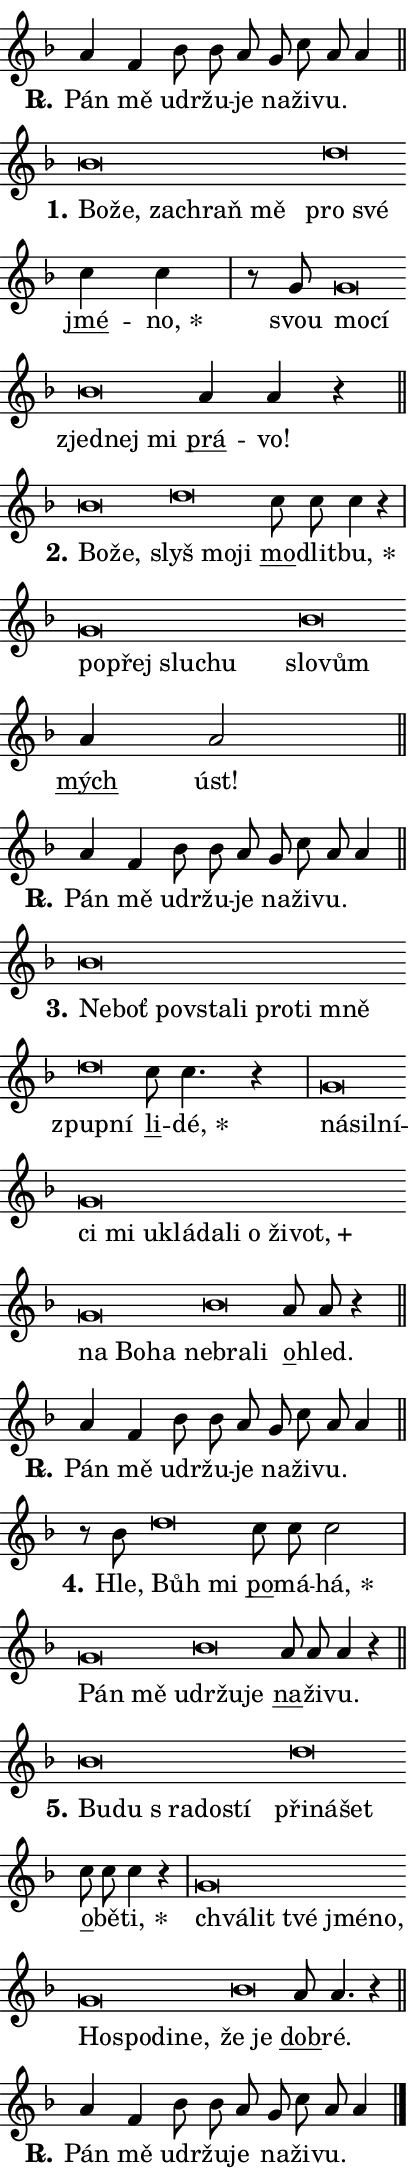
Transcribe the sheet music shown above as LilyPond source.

\version "2.24.0"
\header { tagline = "" }
\paper {
  indent = 0\cm
  top-margin = 0\cm
  right-margin = 0.13\cm % to fit lyric hyphens
  bottom-margin = 0\cm
  left-margin = 0\cm
  paper-width = 7\cm
  page-breaking = #ly:one-page-breaking
  system-system-spacing.basic-distance = #11
  score-system-spacing.basic-distance = #11
  ragged-last = ##f
}


%% Author: Thomas Morley
%% https://lists.gnu.org/archive/html/lilypond-user/2020-05/msg00002.html
#(define (line-position grob)
"Returns position of @var[grob} in current system:
   @code{'start}, if at first time-step
   @code{'end}, if at last time-step
   @code{'middle} otherwise
"
  (let* ((col (ly:item-get-column grob))
         (ln (ly:grob-object col 'left-neighbor))
         (rn (ly:grob-object col 'right-neighbor))
         (col-to-check-left (if (ly:grob? ln) ln col))
         (col-to-check-right (if (ly:grob? rn) rn col))
         (break-dir-left
           (and
             (ly:grob-property col-to-check-left 'non-musical #f)
             (ly:item-break-dir col-to-check-left)))
         (break-dir-right
           (and
             (ly:grob-property col-to-check-right 'non-musical #f)
             (ly:item-break-dir col-to-check-right))))
        (cond ((eqv? 1 break-dir-left) 'start)
              ((eqv? -1 break-dir-right) 'end)
              (else 'middle))))

#(define (tranparent-at-line-position vctor)
  (lambda (grob)
  "Relying on @code{line-position} select the relevant enry from @var{vctor}.
Used to determine transparency,"
    (case (line-position grob)
      ((end) (not (vector-ref vctor 0)))
      ((middle) (not (vector-ref vctor 1)))
      ((start) (not (vector-ref vctor 2))))))

noteHeadBreakVisibility =
#(define-music-function (break-visibility)(vector?)
"Makes @code{NoteHead}s transparent relying on @var{break-visibility}"
#{
  \override NoteHead.transparent =
    #(tranparent-at-line-position break-visibility)
#})

#(define delete-ledgers-for-transparent-note-heads
  (lambda (grob)
    "Reads whether a @code{NoteHead} is transparent.
If so this @code{NoteHead} is removed from @code{'note-heads} from
@var{grob}, which is supposed to be @code{LedgerLineSpanner}.
As a result ledgers are not printed for this @code{NoteHead}"
    (let* ((nhds-array (ly:grob-object grob 'note-heads))
           (nhds-list
             (if (ly:grob-array? nhds-array)
                 (ly:grob-array->list nhds-array)
                 '()))
           ;; Relies on the transparent-property being done before
           ;; Staff.LedgerLineSpanner.after-line-breaking is executed.
           ;; This is fragile ...
           (to-keep
             (remove
               (lambda (nhd)
                 (ly:grob-property nhd 'transparent #f))
               nhds-list)))
      ;; TODO find a better method to iterate over grob-arrays, similiar
      ;; to filter/remove etc for lists
      ;; For now rebuilt from scratch
      (set! (ly:grob-object grob 'note-heads)  '())
      (for-each
        (lambda (nhd)
          (ly:pointer-group-interface::add-grob grob 'note-heads nhd))
        to-keep))))

squashNotes = {
  \override NoteHead.X-extent = #'(-0.2 . 0.2)
  \override NoteHead.Y-extent = #'(-0.75 . 0)
  \override NoteHead.stencil =
    #(lambda (grob)
       (let ((pos (ly:grob-property grob 'staff-position)))
         (begin
           (if (< pos -7) (display "ERROR: Lower brevis then expected\n") (display "OK: Expected brevis position\n"))
           (if (<= pos -6) ly:text-interface::print ly:note-head::print))))
}
unSquashNotes = {
  \revert NoteHead.X-extent
  \revert NoteHead.Y-extent
  \revert NoteHead.stencil
}

hideNotes = \noteHeadBreakVisibility #begin-of-line-visible
unHideNotes = \noteHeadBreakVisibility #all-visible

% work-around for resetting accidentals
% https://lilypond.org/doc/v2.23/Documentation/notation/displaying-rhythms#unmetered-music
cadenzaMeasure = {
  \cadenzaOff
  \partial 1024 s1024
  \cadenzaOn
}

#(define-markup-command (accent layout props text) (markup?)
  "Underline accented syllable"
  (interpret-markup layout props
    #{\markup \override #'(offset . 4.3) \underline { #text }#}))

responsum = \markup \concat {
  "R" \hspace #-1.05 \path #0.1 #'((moveto 0 0.07) (lineto 0.9 0.8)) \hspace #0.05 "."
}

spaceSize = #0.6828661417322834 % exact space size for TeX Gyre Schola

\layout {
  \context {
    \Staff
    \remove "Time_signature_engraver"
    \override LedgerLineSpanner.after-line-breaking = #delete-ledgers-for-transparent-note-heads
  }
  \context {
    \Lyrics {
      \override LyricSpace.minimum-distance = \spaceSize
      \override LyricText.font-name = #"TeX Gyre Schola"
      \override LyricText.font-size = 1
      \override StanzaNumber.font-name = #"TeX Gyre Schola Bold"
      \override StanzaNumber.font-size = 1
    }
  }
  \context {
    \Score 
    \override NoteHead.text =
      #(lambda (grob) 
        (let ((pos (ly:grob-property grob 'staff-position)))
          #{\markup {
            \combine
              \halign #-0.55 \raise #(if (= pos -6) 0 0.5) \override #'(thickness . 2) \draw-line #'(3.2 . 0)
              \musicglyph "noteheads.sM1"
          }#}))
  }
}

% magnetic-lyrics.ily
%
%   written by
%     Jean Abou Samra <jean@abou-samra.fr>
%     Werner Lemberg <wl@gnu.org>
%
%   adapted by
%     Jiri Hon <jiri.hon@gmail.com>
%
% Version 2022-Apr-15

% https://www.mail-archive.com/lilypond-user@gnu.org/msg149350.html

#(define (Left_hyphen_pointer_engraver context)
   "Collect syllable-hyphen-syllable occurrences in lyrics and store
them in properties.  This engraver only looks to the left.  For
example, if the lyrics input is @code{foo -- bar}, it does the
following.

@itemize @bullet
@item
Set the @code{text} property of the @code{LyricHyphen} grob between
@q{foo} and @q{bar} to @code{foo}.

@item
Set the @code{left-hyphen} property of the @code{LyricText} grob with
text @q{foo} to the @code{LyricHyphen} grob between @q{foo} and
@q{bar}.
@end itemize

Use this auxiliary engraver in combination with the
@code{lyric-@/text::@/apply-@/magnetic-@/offset!} hook."
   (let ((hyphen #f)
         (text #f))
     (make-engraver
      (acknowledgers
       ((lyric-syllable-interface engraver grob source-engraver)
        (set! text grob)))
      (end-acknowledgers
       ((lyric-hyphen-interface engraver grob source-engraver)
        ;(when (not (grob::has-interface grob 'lyric-space-interface))
          (set! hyphen grob)));)
      ((stop-translation-timestep engraver)
       (when (and text hyphen)
         (ly:grob-set-object! text 'left-hyphen hyphen))
       (set! text #f)
       (set! hyphen #f)))))

#(define (lyric-text::apply-magnetic-offset! grob)
   "If the space between two syllables is less than the value in
property @code{LyricText@/.details@/.squash-threshold}, move the right
syllable to the left so that it gets concatenated with the left
syllable.

Use this function as a hook for
@code{LyricText@/.after-@/line-@/breaking} if the
@code{Left_@/hyphen_@/pointer_@/engraver} is active."
   (let ((hyphen (ly:grob-object grob 'left-hyphen #f)))
     (when hyphen
       (let ((left-text (ly:spanner-bound hyphen LEFT)))
         (when (grob::has-interface left-text 'lyric-syllable-interface)
           (let* ((common (ly:grob-common-refpoint grob left-text X))
                  (this-x-ext (ly:grob-extent grob common X))
                  (left-x-ext
                   (begin
                     ;; Trigger magnetism for left-text.
                     (ly:grob-property left-text 'after-line-breaking)
                     (ly:grob-extent left-text common X)))
                  ;; `delta` is the gap width between two syllables.
                  (delta (- (interval-start this-x-ext)
                            (interval-end left-x-ext)))
                  (details (ly:grob-property grob 'details))
                  (threshold (assoc-get 'squash-threshold details 0.2)))
             (when (< delta threshold)
               (let* (;; We have to manipulate the input text so that
                      ;; ligatures crossing syllable boundaries are not
                      ;; disabled.  For languages based on the Latin
                      ;; script this is essentially a beautification.
                      ;; However, for non-Western scripts it can be a
                      ;; necessity.
                      (lt (ly:grob-property left-text 'text))
                      (rt (ly:grob-property grob 'text))
                      (is-space (grob::has-interface hyphen 'lyric-space-interface))
                      (space (if is-space " " ""))
                      (extra-delta (if is-space spaceSize 0))
                      ;; Append new syllable.
                      (ltrt-space (if (and (string? lt) (string? rt))
                                (string-append lt space rt)
                                (make-concat-markup (list lt space rt))))
                      ;; Right-align `ltrt` to the right side.
                      (ltrt-space-markup (grob-interpret-markup
                               grob
                               (make-translate-markup
                                (cons (interval-length this-x-ext) 0)
                                (make-right-align-markup ltrt-space)))))
                 (begin
                   ;; Don't print `left-text`.
                   (ly:grob-set-property! left-text 'stencil #f)
                   ;; Set text and stencil (which holds all collected
                   ;; syllables so far) and shift it to the left.
                   (ly:grob-set-property! grob 'text ltrt-space)
                   (ly:grob-set-property! grob 'stencil ltrt-space-markup)
                   (ly:grob-translate-axis! grob (- (- delta extra-delta)) X))))))))))


#(define (lyric-hyphen::displace-bounds-first grob)
   ;; Make very sure this callback isn't triggered too early.
   (let ((left (ly:spanner-bound grob LEFT))
         (right (ly:spanner-bound grob RIGHT)))
     (ly:grob-property left 'after-line-breaking)
     (ly:grob-property right 'after-line-breaking)
     (ly:lyric-hyphen::print grob)))

squashThreshold = #0.4

\layout {
  \context {
    \Lyrics
    \consists #Left_hyphen_pointer_engraver
    \override LyricText.after-line-breaking =
      #lyric-text::apply-magnetic-offset!
    \override LyricHyphen.stencil = #lyric-hyphen::displace-bounds-first
    \override LyricText.details.squash-threshold = \squashThreshold
    \override LyricHyphen.minimum-distance = 0
    \override LyricHyphen.minimum-length = \squashThreshold
  }
}

squashText = \override LyricText.details.squash-threshold = 9999
unSquashText = \override LyricText.details.squash-threshold = \squashThreshold

leftText = \override LyricText.self-alignment-X = #LEFT
unLeftText = \revert LyricText.self-alignment-X

starOffset = #(lambda (grob) 
                (let ((x_offset (ly:self-alignment-interface::aligned-on-x-parent grob)))
                  (if (= x_offset 0) 0 (+ x_offset 1.2))))

star = #(define-music-function (syllable)(string?)
"Append star separator at the end of a syllable"
#{
  \once \override LyricText.X-offset = #starOffset
  \lyricmode { \markup {
    #syllable
    \override #'((font-name . "TeX Gyre Schola Bold")) \hspace #0.2 \lower #0.65 \larger "*"
  } }
#})

starAccent = #(define-music-function (syllable)(string?)
"Append star separator at the end of a syllable and make accent"
#{
  \once \override LyricText.X-offset = #starOffset
  \lyricmode { \markup {
    \accent #syllable
    \override #'((font-name . "TeX Gyre Schola Bold")) \hspace #0.2 \lower #0.65 \larger "*"
  } }
#})

breath = #(define-music-function (syllable)(string?)
"Append breathing indicator at the end of a syllable"
#{
  \lyricmode { \markup { #syllable "+" } }
#})

optionalBreath = #(define-music-function (syllable)(string?)
"Append optional breathing indicator at the end of a syllable"
#{
  \lyricmode { \markup { #syllable "(+)" } }
#})


\score {
    <<
        \new Voice = "melody" { \cadenzaOn \key f \major \relative { a'4 f bes8 bes a g c a a4 \cadenzaMeasure \bar "||" \break } }
        \new Lyrics \lyricsto "melody" { \lyricmode { \set stanza = \responsum
Pán mě udr -- žu -- je na -- ži -- vu. \repeat unfold 1 { \skip 1 } } }
    >>
    \layout {}
}

\score {
    <<
        \new Voice = "melody" { \cadenzaOn \key f \major \relative { \squashNotes bes'\breve*1/16 \hideNotes \breve*1/16 \bar "" \breve*1/16 \bar "" \breve*1/16 \breve*1/16 \bar "" \unHideNotes \unSquashNotes \squashNotes d\breve*1/16 \hideNotes \breve*1/16 \bar "" \unHideNotes \unSquashNotes \bar "" c4 c \cadenzaMeasure \bar "|" r8 g \squashNotes g\breve*1/16 \hideNotes \breve*1/16 \bar "" \unHideNotes \unSquashNotes \squashNotes bes\breve*1/16 \hideNotes \breve*1/16 \breve*1/16 \bar "" \unHideNotes \unSquashNotes \bar "" a4 a r \cadenzaMeasure \bar "||" \break } }
        \new Lyrics \lyricsto "melody" { \lyricmode { \set stanza = "1."
\leftText Bo -- \squashText že, za -- chraň mě \leftText \unLeftText \unSquashText pro \squashText své \unLeftText \unSquashText \markup \accent jmé -- \star no, svou \leftText mo -- \squashText cí \leftText \unLeftText \unSquashText zjed -- \squashText nej mi \unLeftText \unSquashText \markup \accent prá -- vo! } }
    >>
    \layout {}
}

\score {
    <<
        \new Voice = "melody" { \cadenzaOn \key f \major \relative { \squashNotes bes'\breve*1/16 \hideNotes \breve*1/16 \bar "" \unHideNotes \unSquashNotes \squashNotes d\breve*1/16 \hideNotes \breve*1/16 \breve*1/16 \bar "" \unHideNotes \unSquashNotes \bar "" c8 c c4 r \cadenzaMeasure \bar "|" \squashNotes g\breve*1/16 \hideNotes \breve*1/16 \bar "" \breve*1/16 \breve*1/16 \bar "" \unHideNotes \unSquashNotes \squashNotes bes\breve*1/16 \hideNotes \breve*1/16 \bar "" \unHideNotes \unSquashNotes \bar "" a4 a2 \cadenzaMeasure \bar "||" \break } }
        \new Lyrics \lyricsto "melody" { \lyricmode { \set stanza = "2."
\leftText Bo -- \squashText že, \leftText \unLeftText \unSquashText slyš \squashText mo -- ji \unLeftText \unSquashText \markup \accent mo -- dlit -- \star bu, \leftText po -- \squashText přej slu -- chu \leftText \unLeftText \unSquashText slo -- \squashText vům \unLeftText \unSquashText \markup \accent mých úst! } }
    >>
    \layout {}
}

\score {
    <<
        \new Voice = "melody" { \cadenzaOn \key f \major \relative { a'4 f bes8 bes a g c a a4 \cadenzaMeasure \bar "||" \break } }
        \new Lyrics \lyricsto "melody" { \lyricmode { \set stanza = \responsum
Pán mě udr -- žu -- je na -- ži -- vu. \repeat unfold 1 { \skip 1 } } }
    >>
    \layout {}
}

\score {
    <<
        \new Voice = "melody" { \cadenzaOn \key f \major \relative { \squashNotes bes'\breve*1/16 \hideNotes \breve*1/16 \bar "" \breve*1/16 \bar "" \breve*1/16 \bar "" \breve*1/16 \bar "" \breve*1/16 \bar "" \breve*1/16 \breve*1/16 \bar "" \unHideNotes \unSquashNotes \squashNotes d\breve*1/16 \hideNotes \breve*1/16 \bar "" \unHideNotes \unSquashNotes \bar "" c8 c4. r4 \cadenzaMeasure \bar "|" \squashNotes g\breve*1/16 \hideNotes \breve*1/16 \bar "" \breve*1/16 \bar "" \breve*1/16 \bar "" \breve*1/16 \bar "" \breve*1/16 \bar "" \breve*1/16 \bar "" \breve*1/16 \bar "" \breve*1/16 \bar "" \breve*1/16 \bar "" \breve*1/16 \bar "" \breve*1/16 \bar "" \breve*1/16 \bar "" \breve*1/16 \breve*1/16 \bar "" \unHideNotes \unSquashNotes \squashNotes bes\breve*1/16 \hideNotes \breve*1/16 \breve*1/16 \bar "" \unHideNotes \unSquashNotes \bar "" a8 a r4 \cadenzaMeasure \bar "||" \break } }
        \new Lyrics \lyricsto "melody" { \lyricmode { \set stanza = "3."
\leftText Ne -- \squashText boť po -- vsta -- li pro -- ti mně \leftText \unLeftText \unSquashText zpup -- \squashText ní \unLeftText \unSquashText \markup \accent li -- \star dé, \leftText ná -- \squashText sil -- ní -- ci mi u -- klá -- da -- li o ži -- \breath "vot," na Bo -- ha \leftText \unLeftText \unSquashText neb -- \squashText ra -- li \unLeftText \unSquashText \markup \accent o -- hled. } }
    >>
    \layout {}
}

\score {
    <<
        \new Voice = "melody" { \cadenzaOn \key f \major \relative { a'4 f bes8 bes a g c a a4 \cadenzaMeasure \bar "||" \break } }
        \new Lyrics \lyricsto "melody" { \lyricmode { \set stanza = \responsum
Pán mě udr -- žu -- je na -- ži -- vu. \repeat unfold 1 { \skip 1 } } }
    >>
    \layout {}
}

\score {
    <<
        \new Voice = "melody" { \cadenzaOn \key f \major \relative { r8 bes'8 \squashNotes d\breve*1/16 \hideNotes \breve*1/16 \bar "" \unHideNotes \unSquashNotes \bar "" c8 c c2 \cadenzaMeasure \bar "|" \squashNotes g\breve*1/16 \hideNotes \breve*1/16 \bar "" \unHideNotes \unSquashNotes \squashNotes bes\breve*1/16 \hideNotes \breve*1/16 \breve*1/16 \bar "" \unHideNotes \unSquashNotes \bar "" a8 a a4 r \cadenzaMeasure \bar "||" \break } }
        \new Lyrics \lyricsto "melody" { \lyricmode { \set stanza = "4."
Hle, \leftText Bůh \squashText mi \unLeftText \unSquashText \markup \accent po -- má -- \star há, \leftText Pán \squashText mě \leftText \unLeftText \unSquashText udr -- \squashText žu -- je \unLeftText \unSquashText \markup \accent na -- ži -- vu. } }
    >>
    \layout {}
}

\score {
    <<
        \new Voice = "melody" { \cadenzaOn \key f \major \relative { \squashNotes bes'\breve*1/16 \hideNotes \breve*1/16 \bar "" \breve*1/16 \bar "" \breve*1/16 \breve*1/16 \bar "" \unHideNotes \unSquashNotes \squashNotes d\breve*1/16 \hideNotes \breve*1/16 \breve*1/16 \bar "" \unHideNotes \unSquashNotes \bar "" c8 c c4 r \cadenzaMeasure \bar "|" \squashNotes g\breve*1/16 \hideNotes \breve*1/16 \bar "" \breve*1/16 \bar "" \breve*1/16 \bar "" \breve*1/16 \bar "" \breve*1/16 \bar "" \breve*1/16 \bar "" \breve*1/16 \breve*1/16 \bar "" \unHideNotes \unSquashNotes \squashNotes bes\breve*1/16 \hideNotes \breve*1/16 \bar "" \unHideNotes \unSquashNotes \bar "" a8 a4. r4 \cadenzaMeasure \bar "||" \break } }
        \new Lyrics \lyricsto "melody" { \lyricmode { \set stanza = "5."
\leftText Bu -- \squashText du "s ra" -- do -- stí \leftText \unLeftText \unSquashText při -- \squashText ná -- šet \unLeftText \unSquashText \markup \accent o -- bě -- \star ti, \leftText chvá -- \squashText lit tvé jmé -- no, Ho -- spo -- di -- ne, \leftText \unLeftText \unSquashText že \squashText je \unLeftText \unSquashText \markup \accent dob -- ré. } }
    >>
    \layout {}
}

\score {
    <<
        \new Voice = "melody" { \cadenzaOn \key f \major \relative { a'4 f bes8 bes a g c a a4 \cadenzaMeasure \bar "||" \break } \bar "|." }
        \new Lyrics \lyricsto "melody" { \lyricmode { \set stanza = \responsum
Pán mě udr -- žu -- je na -- ži -- vu. \repeat unfold 1 { \skip 1 } } }
    >>
    \layout {}
}
